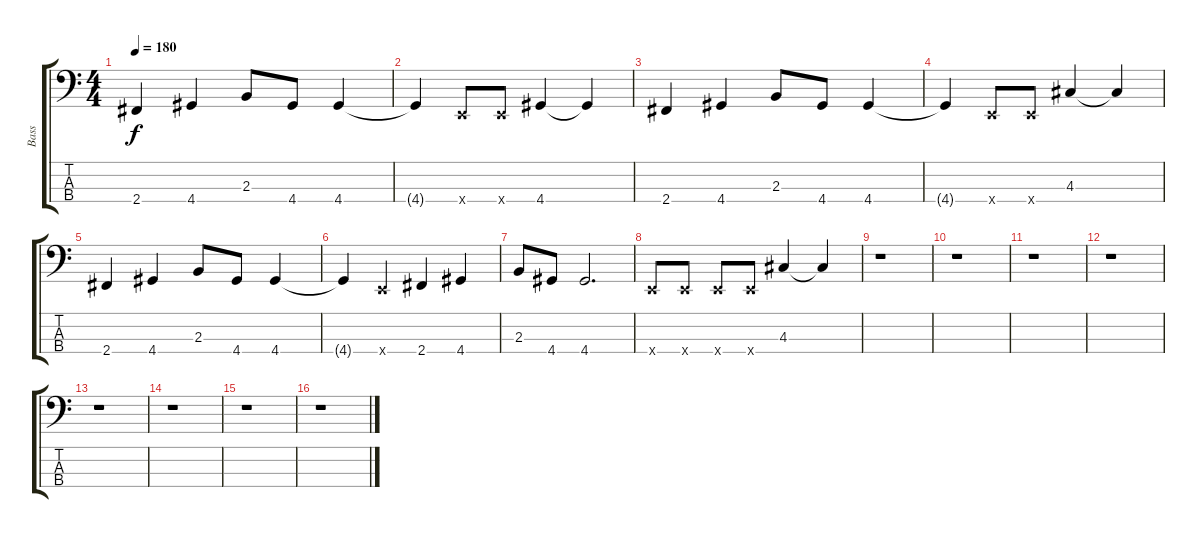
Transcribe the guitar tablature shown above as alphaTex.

\track ("Bass" "Bass") {instrument electricbassfinger}
\staff {score tabs}
\tuning (G2 D2 A1 E1) {hide}
\ts (4 4)
\tempo 180
\clef f4
\ks c
2.4.4{dy f} 4.4.4 2.3.8 4.4.8 4.4.4 |
4.4{t}.4 0.4{x}.8 0.4{x}.8 4.4.4 4.4{t}.4 |
2.4.4 4.4.4 2.3.8 4.4.8 4.4.4 |
4.4{t}.4 0.4{x}.8 0.4{x}.8 4.3.4 4.3{t}.4 |
2.4.4 4.4.4 2.3.8 4.4.8 4.4.4 |
4.4{t}.4 0.4{x}.4 2.4.4 4.4.4 |
2.3.8 4.4.8 4.4.2{d} |
0.4{x}.8 0.4{x}.8 0.4{x}.8 0.4{x}.8 4.3.4 4.3{t}.4 |
r.1 |
r.1 |
r.1 |
r.1 |
r.1 |
r.1 |
r.1 |
r.1
